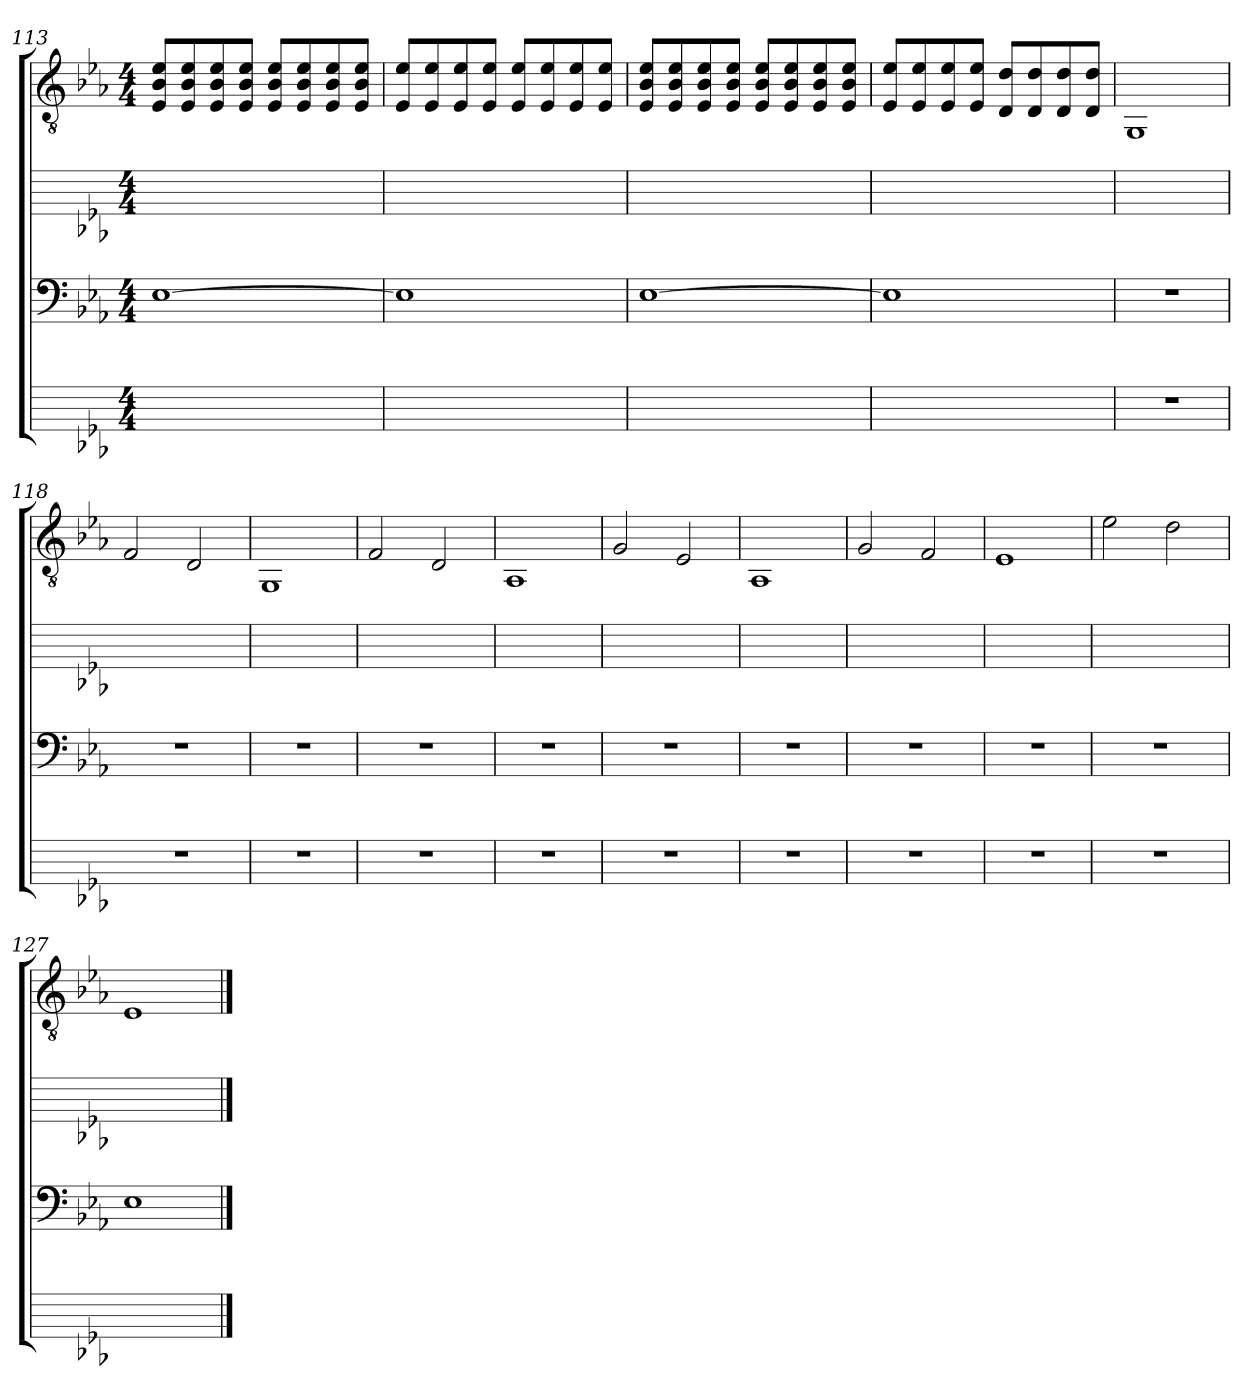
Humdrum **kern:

**kern	**kern	**kern	**kern
*part3	*part2	*part1	*part1
*staff4	*staff3	*staff2	*staff1
*	*clefF4	*	*clefGv2
*ITrd7c12	*ITrd7c12	*	*
*k[b-e-a-]	*k[b-e-a-]	*k[b-e-a-]	*k[b-e-a-]
*M4/4	*M4/4	*M4/4	*M4/4
=113	=113	=113	=113
1ryy	[1EE-	1ryy	8E-/ 8B-/ 8e-/L
.	.	.	8E-/ 8B-/ 8e-/
.	.	.	8E-/ 8B-/ 8e-/
.	.	.	8E-/ 8B-/ 8e-/J
.	.	.	8E-/ 8B-/ 8e-/L
.	.	.	8E-/ 8B-/ 8e-/
.	.	.	8E-/ 8B-/ 8e-/
.	.	.	8E-/ 8B-/ 8e-/J
=114	=114	=114	=114
1ryy	1EE-]	1ryy	8E-/ 8e-/L
.	.	.	8E-/ 8e-/
.	.	.	8E-/ 8e-/
.	.	.	8E-/ 8e-/J
.	.	.	8E-/ 8e-/L
.	.	.	8E-/ 8e-/
.	.	.	8E-/ 8e-/
.	.	.	8E-/ 8e-/J
=115	=115	=115	=115
1ryy	[1EE-	1ryy	8E-/ 8B-/ 8e-/L
.	.	.	8E-/ 8B-/ 8e-/
.	.	.	8E-/ 8B-/ 8e-/
.	.	.	8E-/ 8B-/ 8e-/J
.	.	.	8E-/ 8B-/ 8e-/L
.	.	.	8E-/ 8B-/ 8e-/
.	.	.	8E-/ 8B-/ 8e-/
.	.	.	8E-/ 8B-/ 8e-/J
=116	=116	=116	=116
1ryy	1EE-]	1ryy	8E-/ 8e-/L
.	.	.	8E-/ 8e-/
.	.	.	8E-/ 8e-/
.	.	.	8E-/ 8e-/J
.	.	.	8D/ 8d/L
.	.	.	8D/ 8d/
.	.	.	8D/ 8d/
.	.	.	8D/ 8d/J
!!LO:LB:g=z
=117	=117	=117	=117
1r	1r	1ryy	1GG
=118	=118	=118	=118
1r	1r	1ryy	2F/
.	.	.	2D/
=119	=119	=119	=119
1r	1r	1ryy	1GG
=120	=120	=120	=120
1r	1r	1ryy	2F/
.	.	.	2D/
=121	=121	=121	=121
1r	1r	1ryy	1AA-
=122	=122	=122	=122
1r	1r	1ryy	2G/
.	.	.	2E-/
=123	=123	=123	=123
1r	1r	1ryy	1AA-
=124	=124	=124	=124
1r	1r	1ryy	2G/
.	.	.	2F/
=125	=125	=125	=125
1r	1r	1ryy	1E-
=126	=126	=126	=126
1r	1r	1ryy	2e-\
.	.	.	2d\
!!LO:LB:g=z
=127	=127	=127	=127
1ryy	1EE-	1ryy	1E-
==	==	==	==
*-	*-	*-	*-
